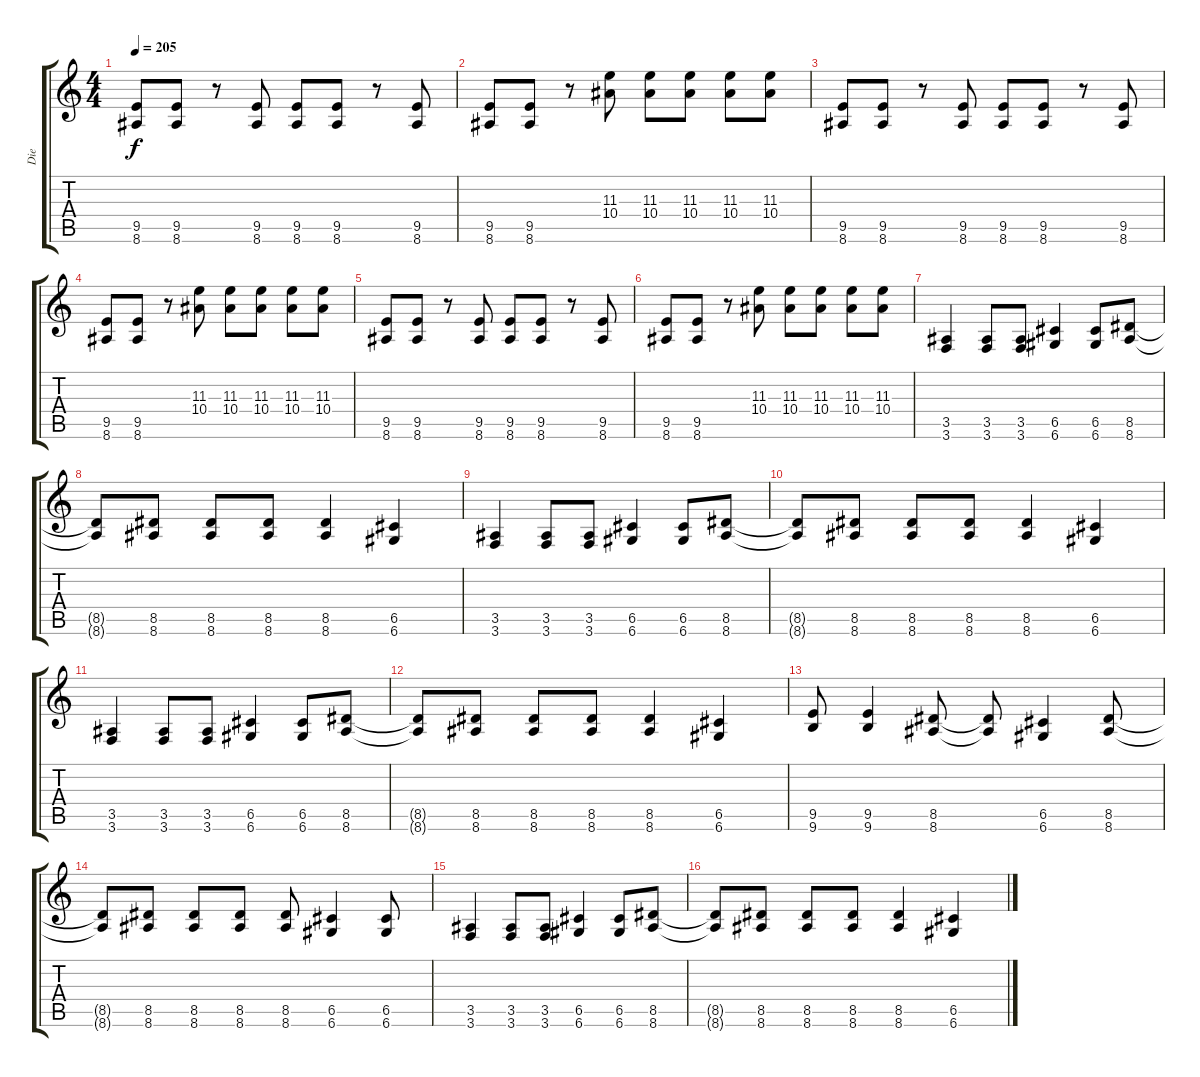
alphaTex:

\track ("Die" "Die") {instrument overdrivenguitar}
\staff {score tabs}
\tuning (D4 A3 F3 C3 G2 D2) {hide}
\ts (4 4)
\tempo 205
\clef g2
\ks c
(9.5 8.6).8{dy f} (9.5 8.6).8 r.8 (9.5 8.6).8 (9.5 8.6).8 (9.5 8.6).8 r.8 (9.5 8.6).8 |
(9.5 8.6).8 (9.5 8.6).8 r.8 (11.3 10.4).8 (11.3 10.4).8 (11.3 10.4).8 (11.3 10.4).8 (11.3 10.4).8 |
(9.5 8.6).8 (9.5 8.6).8 r.8 (9.5 8.6).8 (9.5 8.6).8 (9.5 8.6).8 r.8 (9.5 8.6).8 |
(9.5 8.6).8 (9.5 8.6).8 r.8 (11.3 10.4).8 (11.3 10.4).8 (11.3 10.4).8 (11.3 10.4).8 (11.3 10.4).8 |
(9.5 8.6).8 (9.5 8.6).8 r.8 (9.5 8.6).8 (9.5 8.6).8 (9.5 8.6).8 r.8 (9.5 8.6).8 |
(9.5 8.6).8 (9.5 8.6).8 r.8 (11.3 10.4).8 (11.3 10.4).8 (11.3 10.4).8 (11.3 10.4).8 (11.3 10.4).8 |
(3.5 3.6).4 (3.5 3.6).8 (3.5 3.6).8 (6.5 6.6).4 (6.5 6.6).8 (8.5 8.6).8 |
(8.5{t} 8.6{t}).8 (8.5 8.6).8 (8.5 8.6).8 (8.5 8.6).8 (8.5 8.6).4 (6.5 6.6).4 |
(3.5 3.6).4 (3.5 3.6).8 (3.5 3.6).8 (6.5 6.6).4 (6.5 6.6).8 (8.5 8.6).8 |
(8.5{t} 8.6{t}).8 (8.5 8.6).8 (8.5 8.6).8 (8.5 8.6).8 (8.5 8.6).4 (6.5 6.6).4 |
(3.5 3.6).4 (3.5 3.6).8 (3.5 3.6).8 (6.5 6.6).4 (6.5 6.6).8 (8.5 8.6).8 |
(8.5{t} 8.6{t}).8 (8.5 8.6).8 (8.5 8.6).8 (8.5 8.6).8 (8.5 8.6).4 (6.5 6.6).4 |
(9.5 9.6).8 (9.5 9.6).4 (8.5 8.6).8 (8.5{t} 8.6{t}).8 (6.5 6.6).4 (8.5 8.6).8 |
(8.5{t} 8.6{t}).8 (8.5 8.6).8 (8.5 8.6).8 (8.5 8.6).8 (8.5 8.6).8 (6.5 6.6).4 (6.5 6.6).8 |
(3.5 3.6).4 (3.5 3.6).8 (3.5 3.6).8 (6.5 6.6).4 (6.5 6.6).8 (8.5 8.6).8 |
(8.5{t} 8.6{t}).8 (8.5 8.6).8 (8.5 8.6).8 (8.5 8.6).8 (8.5 8.6).4 (6.5 6.6).4
